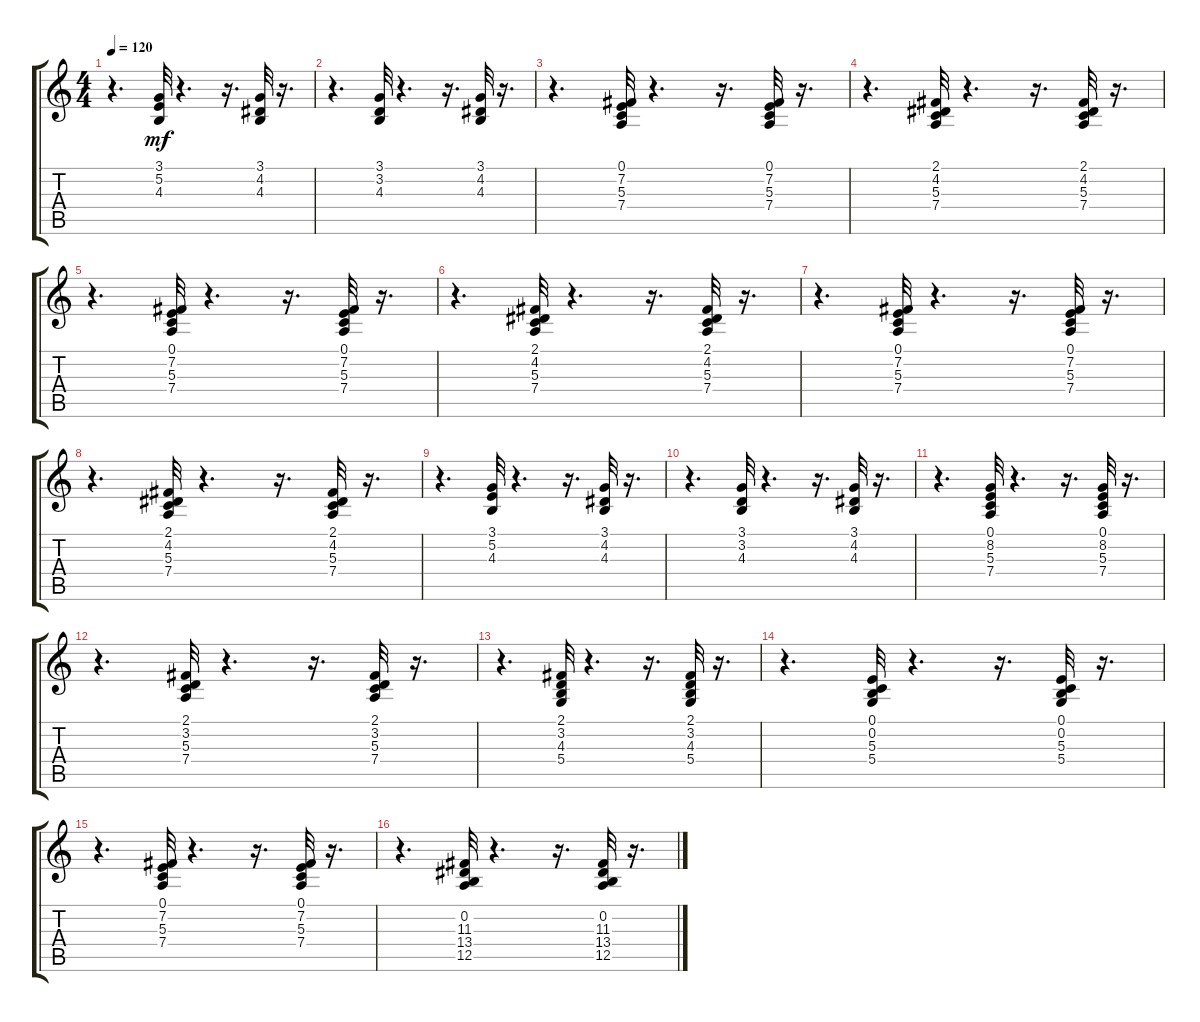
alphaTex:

\track "" {instrument electricpiano1}
\staff {score tabs}
\tuning (E4 B3 G3 D3 A2 E2) {hide}
\ts (4 4)
\tempo 120
\clef g2
\ks c
r.4{d dy mf} (3.1 5.2 4.3).32 r.4{d} r.16{d} (3.1 4.2 4.3).32 r.16{d} |
r.4{d} (3.1 3.2 4.3).32 r.4{d} r.16{d} (3.1 4.2 4.3).32 r.16{d} |
r.4{d} (0.1 7.2 5.3 7.4).32 r.4{d} r.16{d} (0.1 7.2 5.3 7.4).32 r.16{d} |
r.4{d} (2.1 4.2 5.3 7.4).32 r.4{d} r.16{d} (2.1 4.2 5.3 7.4).32 r.16{d} |
r.4{d} (0.1 7.2 5.3 7.4).32 r.4{d} r.16{d} (0.1 7.2 5.3 7.4).32 r.16{d} |
r.4{d} (2.1 4.2 5.3 7.4).32 r.4{d} r.16{d} (2.1 4.2 5.3 7.4).32 r.16{d} |
r.4{d} (0.1 7.2 5.3 7.4).32 r.4{d} r.16{d} (0.1 7.2 5.3 7.4).32 r.16{d} |
r.4{d} (2.1 4.2 5.3 7.4).32 r.4{d} r.16{d} (2.1 4.2 5.3 7.4).32 r.16{d} |
r.4{d} (3.1 5.2 4.3).32 r.4{d} r.16{d} (3.1 4.2 4.3).32 r.16{d} |
r.4{d} (3.1 3.2 4.3).32 r.4{d} r.16{d} (3.1 4.2 4.3).32 r.16{d} |
r.4{d} (0.1 8.2 5.3 7.4).32 r.4{d} r.16{d} (0.1 8.2 5.3 7.4).32 r.16{d} |
r.4{d} (2.1 3.2 5.3 7.4).32 r.4{d} r.16{d} (2.1 3.2 5.3 7.4).32 r.16{d} |
r.4{d} (2.1 3.2 4.3 5.4).32 r.4{d} r.16{d} (2.1 3.2 4.3 5.4).32 r.16{d} |
r.4{d} (0.1 0.2 5.3 5.4).32 r.4{d} r.16{d} (0.1 0.2 5.3 5.4).32 r.16{d} |
r.4{d} (0.1 7.2 5.3 7.4).32 r.4{d} r.16{d} (0.1 7.2 5.3 7.4).32 r.16{d} |
r.4{d} (0.2 11.3 13.4 12.5).32 r.4{d} r.16{d} (0.2 11.3 13.4 12.5).32 r.16{d}
